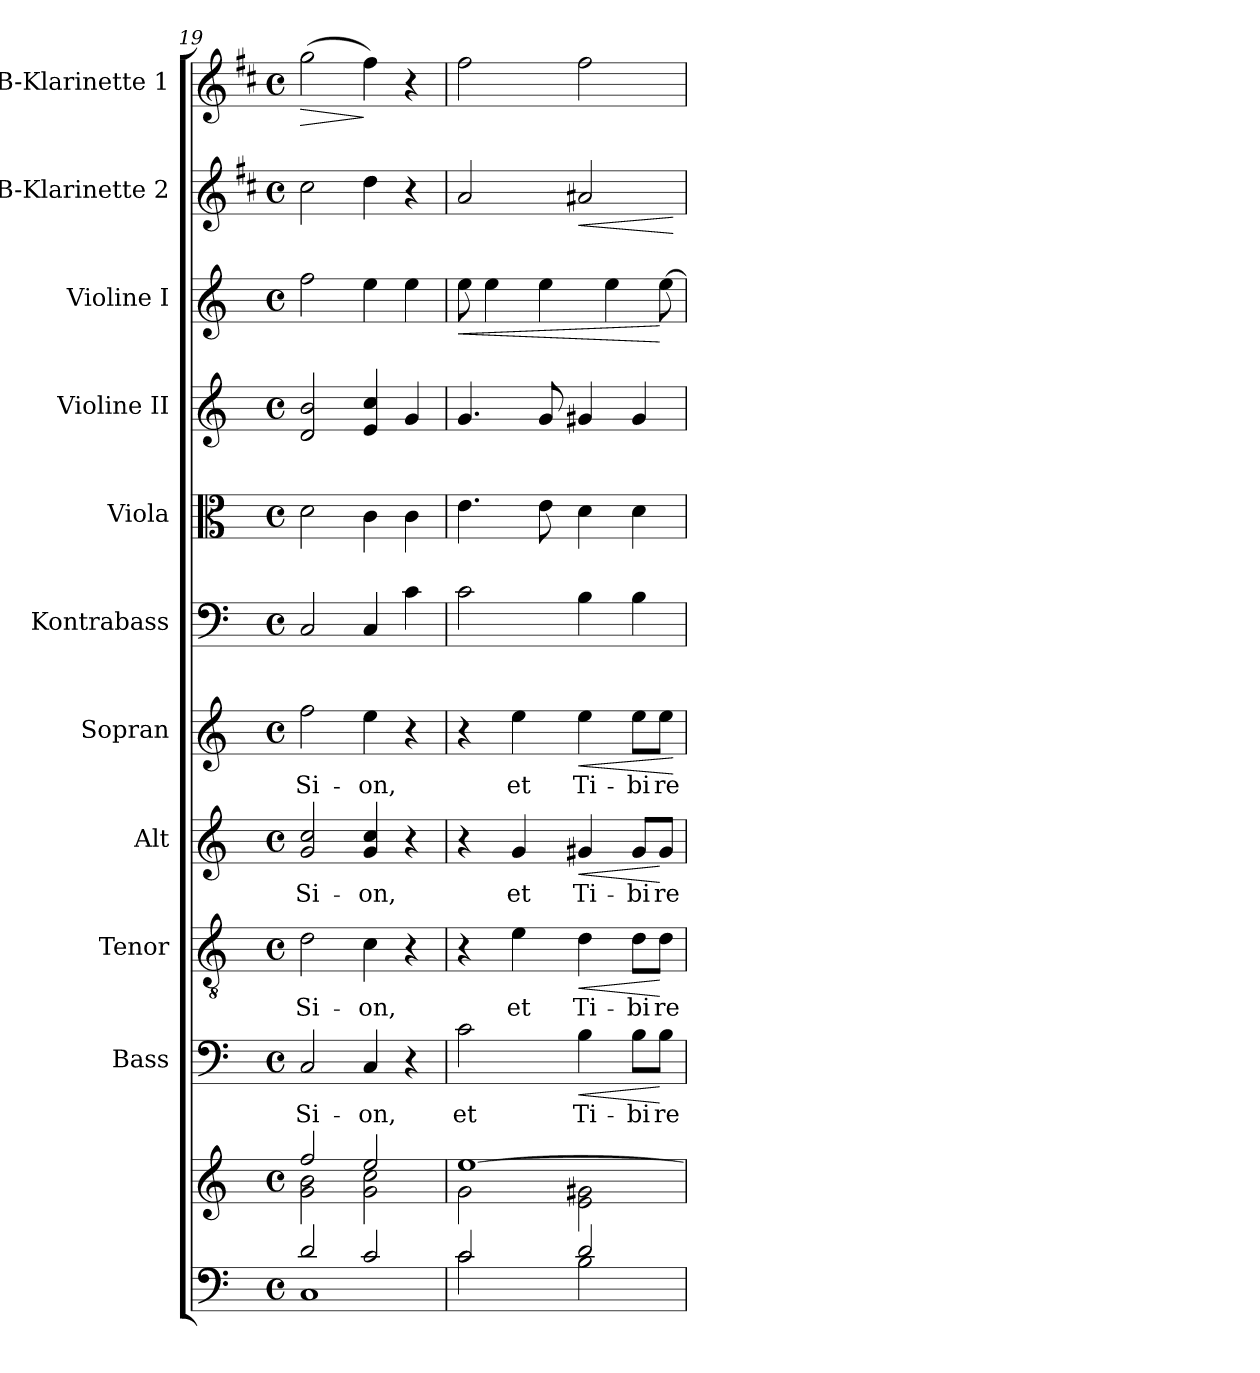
**kern	**kern	**kern	**text	**dynam	**kern	**text	**dynam	**kern	**text	**dynam	**kern	**text	**dynam	**kern	**kern	**kern	**kern	**dynam	**kern	**dynam	**kern	**dynam
*part11	*part11	*part10	*part10	*part10	*part9	*part9	*part9	*part8	*part8	*part8	*part7	*part7	*part7	*part6	*part5	*part4	*part3	*part3	*part2	*part2	*part1	*part1
*staff12	*staff11	*staff10	*staff10	*staff10	*staff9	*staff9	*staff9	*staff8	*staff8	*staff8	*staff7	*staff7	*staff7	*staff6	*staff5	*staff4	*staff3	*staff3	*staff2	*staff2	*staff1	*staff1
*	*	*I"Bass	*	*	*I"Tenor	*	*	*I"Alt	*	*	*I"Sopran	*	*	*I"Kontrabass	*I"Viola	*I"Violine II	*I"Violine I	*	*I"B-Klarinette 2	*	*I"B-Klarinette 1	*
*	*	*I'B.	*	*	*I'T.	*	*	*I'A.	*	*	*I'S.	*	*	*I'Kb.	*I'Vla.	*I'Vl. II	*I'Vl. I	*	*I'B Kl. 2	*	*I'B Kl. 1	*
*clefF4	*clefG2	*clefF4	*	*	*clefGv2	*	*	*clefG2	*	*	*clefG2	*	*	*clefF4	*clefC3	*clefG2	*clefG2	*	*clefG2	*	*clefG2	*
*	*	*	*	*	*	*	*	*	*	*	*	*	*	*ITrd7c12	*	*	*	*	*ITrd1c2	*	*ITrd1c2	*
*k[]	*k[]	*k[]	*	*	*k[]	*	*	*k[]	*	*	*k[]	*	*	*k[]	*k[]	*k[]	*k[]	*	*k[]	*	*k[]	*
*C:	*C:	*C:	*	*	*C:	*	*	*C:	*	*	*C:	*	*	*C:	*C:	*C:	*C:	*	*C:	*	*C:	*
*M4/4	*M4/4	*M4/4	*	*	*M4/4	*	*	*M4/4	*	*	*M4/4	*	*	*M4/4	*M4/4	*M4/4	*M4/4	*	*M4/4	*	*M4/4	*
*met(c)	*met(c)	*met(c)	*	*	*met(c)	*	*	*met(c)	*	*	*met(c)	*	*	*met(c)	*met(c)	*met(c)	*met(c)	*	*met(c)	*	*met(c)	*
=19	=19	=19	=19	=19	=19	=19	=19	=19	=19	=19	=19	=19	=19	=19	=19	=19	=19	=19	=19	=19	=19	=19
*^	*^	*	*	*	*	*	*	*	*	*	*	*	*	*	*	*	*	*	*	*	*	*
!	!	!	!	!	!LO:LY:b	!	!	!LO:LY:b	!	!	!LO:LY:b	!	!	!LO:LY:b	!	!	!	!	!	!	!	!	!	!LO:HP:b
2d/	1C	2ff/	2g\ 2b\	2C/	Si-	.	2d\	Si-	.	2g/ 2cc/	Si-	.	2ff\	Si-	.	2CC/	2d\	2d/ 2b/	2ff\	.	2b\	.	(>2ff\	>
!	!	!	!	!	!LO:LY:b	!	!	!LO:LY:b	!	!	!LO:LY:b	!	!	!LO:LY:b	!	!	!	!	!	!	!	!	!	!
2c/	.	2ee/	2g\ 2cc\	4C/	-on,	.	4c\	-on,	.	4g/ 4cc/	-on,	.	4ee\	-on,	.	4CC/	4c\	4e/ 4cc/	4ee\	.	4cc\	.	4ee\)	]
.	.	.	.	4r	.	.	4r	.	.	4r	.	.	4r	.	.	4C\	4c\	4g/	4ee\	.	4r	.	4r	.
=20	=20	=20	=20	=20	=20	=20	=20	=20	=20	=20	=20	=20	=20	=20	=20	=20	=20	=20	=20	=20	=20	=20	=20	=20
!	!	!	!	!	!LO:LY:b	!	!	!	!	!	!	!	!	!	!	!	!	!	!	!LO:HP:b	!	!	!	!
2c/	2c\	[>1ee	2g\	2c\	et	.	4r	.	.	4r	.	.	4r	.	.	2C\	4.e\	4.g/	8ee\	<	2g/	.	2ee\	.
.	.	.	.	.	.	.	.	.	.	.	.	.	.	.	.	.	.	.	4ee\	.	.	.	.	.
!	!	!	!	!	!	!	!	!LO:LY:b	!	!	!LO:LY:b	!	!	!LO:LY:b	!	!	!	!	!	!	!	!	!	!
.	.	.	.	.	.	.	4e\	et	.	4g/	et	.	4ee\	et	.	.	.	.	.	.	.	.	.	.
.	.	.	.	.	.	.	.	.	.	.	.	.	.	.	.	.	8e\	8g/	4ee\	.	.	.	.	.
!	!	!	!	!	!LO:LY:b	!LO:HP:b	!	!LO:LY:b	!LO:HP:b	!	!LO:LY:b	!LO:HP:b	!	!LO:LY:b	!LO:HP:b	!	!	!	!	!	!	!LO:HP:b	!	!
2d/	2B\	.	2e\ 2g#X\	4B\	Ti-	<	4d\	Ti-	<	4g#X/	Ti-	<	4ee\	Ti-	<	4BB\	4d\	4g#X/	.	.	2g#X/	<	2ee\	.
.	.	.	.	.	.	.	.	.	.	.	.	.	.	.	.	.	.	.	4ee\	.	.	.	.	.
!	!	!	!	!	!LO:LY:b	!	!	!LO:LY:b	!	!	!LO:LY:b	!	!	!LO:LY:b	!	!	!	!	!	!	!	!	!	!
.	.	.	.	8B\L	-bi	.	8d\L	-bi	.	8g#/L	-bi	.	8ee\L	-bi	.	4BB\	4d\	4g#/	.	.	.	.	.	.
!	!	!	!	!	!LO:LY:b	!	!	!LO:LY:b	!	!	!LO:LY:b	!	!	!LO:LY:b	!	!	!	!	!	!	!	!	!	!
.	.	.	.	8B\J	re-	[	8d\J	re-	[	8g#/J	re-	[	8ee\J	re-	.	.	.	.	[8ee\	[	.	.	.	.
*v	*v	*	*	*	*	*	*	*	*	*	*	*	*	*	*	*	*	*	*	*	*	*	*	*
*	*v	*v	*	*	*	*	*	*	*	*	*	*	*	*	*	*	*	*	*	*	*	*	*
.	.	.	.	.	.	.	.	.	.	.	.	.	[	.	.	.	.	.	.	[	.	.
=	=	=	=	=	=	=	=	=	=	=	=	=	=	=	=	=	=	=	=	=	=	=
*-	*-	*-	*-	*-	*-	*-	*-	*-	*-	*-	*-	*-	*-	*-	*-	*-	*-	*-	*-	*-	*-	*-
